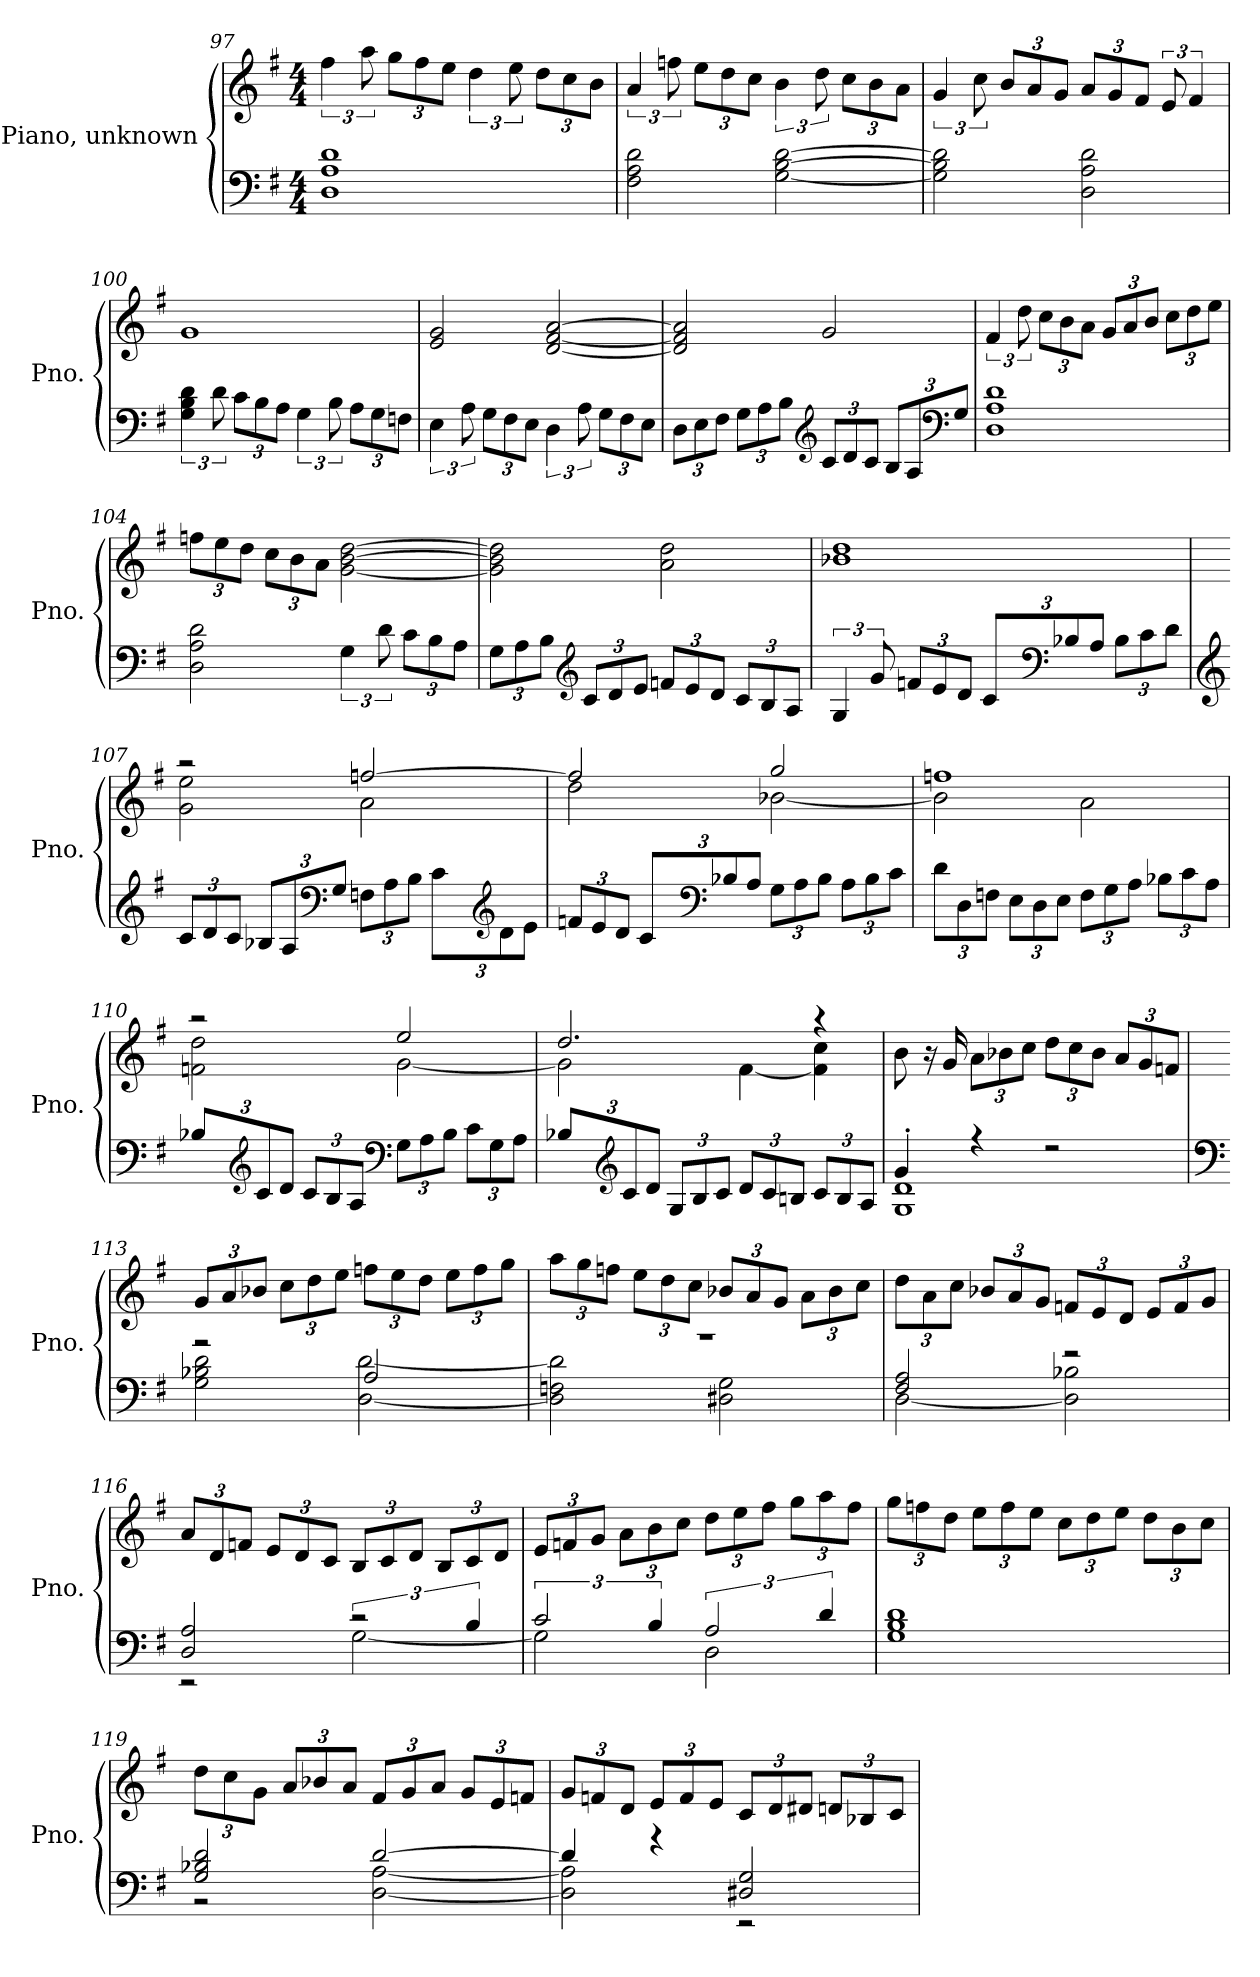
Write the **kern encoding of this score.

**kern	**kern
*part1	*part1
*staff2	*staff1
*I"Piano, unknown	*
*I'Pno.	*
*clefF4	*clefG2
*k[f#]	*k[f#]
*M4/4	*M4/4
=97	=97
1D 1A 1d	6ff#\
.	12aa\
*	*Xbrackettup
.	12gg\L
.	12ff#\
.	12ee\J
*	*brackettup
.	6dd\
.	12ee\
*	*Xbrackettup
.	12dd\L
.	12cc\
.	12b\J
=98	=98
*	*brackettup
2F#\ 2A\ 2d\	6a/
.	12ffn\
*	*Xbrackettup
.	12ee\L
.	12dd\
.	12cc\J
*	*brackettup
[2G\ [2B\ [2d\	6b\
.	12dd\
*	*Xbrackettup
.	12cc\L
.	12b\
.	12a\J
!!LO:LB:g=z
=99	=99
*	*brackettup
2G\] 2B\] 2d\]	6g/
.	12cc\
*	*Xbrackettup
.	12b/L
.	12a/
.	12g/J
2D\ 2A\ 2d\	12a/L
.	12g/
.	12f#/J
*	*brackettup
.	12e/
.	6f#/
=100	=100
6G\ 6B\ 6d\	1g
12d\	.
*Xbrackettup	*
12c\L	.
12B\	.
12A\J	.
*brackettup	*
6G\	.
12B\	.
*Xbrackettup	*
12A\L	.
12G\	.
12Fn\J	.
=101	=101
*brackettup	*
6E\	2e/ 2g/
12A\	.
*Xbrackettup	*
12G\L	.
12F#\	.
12E\J	.
*brackettup	*
6D\	[2d/ [2f#/ [2a/
12A\	.
*Xbrackettup	*
12G\L	.
12F#\	.
12E\J	.
!!LO:LB:g=z
=102	=102
12D\L	2d/] 2f#/] 2a/]
12E\	.
12F#\J	.
12G\L	.
12A\	.
12B\J	.
*clefG2	*
12c/L	2g/
12d/	.
12c/J	.
12B/L	.
12A/	.
*clefF4	*
12G/J	.
=103	=103
1D 1A 1d	6f#/
.	12dd\
*	*Xbrackettup
.	12cc\L
.	12b\
.	12a\J
.	12g/L
.	12a/
.	12b/J
.	12cc\L
.	12dd\
.	12ee\J
=104	=104
2D\ 2A\ 2d\	12ffn\L
.	12ee\
.	12dd\J
.	12cc\L
.	12b\
.	12a\J
*brackettup	*
6G\	[2g\ [2b\ [2dd\
12d\	.
*Xbrackettup	*
12c\L	.
12B\	.
12A\J	.
!!LO:LB:g=z
=105	=105
12G\L	2g\] 2b\] 2dd\]
12A\	.
12B\J	.
*clefG2	*
12c/L	.
12d/	.
12e/J	.
12fn/L	2a\ 2dd\
12e/	.
12d/J	.
12c/L	.
12B/	.
12A/J	.
=106	=106
*brackettup	*
6G/	1b-X 1dd
12g/	.
*Xbrackettup	*
12fn/L	.
12e/	.
12d/J	.
12c/L	.
*clefF4	*
12B-X/	.
12A/J	.
12B-\L	.
12c\	.
12d\J	.
!!LO:LB:g=z
=107	=107
*clefG2	*
*	*^
12c/L	2r	2g\ 2ee\
12d/	.	.
12c/J	.	.
12B-X/L	.	.
12A/	.	.
*clefF4	*	*
12G/J	.	.
12Fn\L	[2ffn/	2a\
12A\	.	.
12B-\J	.	.
12c\L	.	.
*clefG2	*	*
12d\	.	.
12e\J	.	.
=108	=108	=108
12fn/L	2ff/]	2dd\
12e/	.	.
12d/J	.	.
12c/L	.	.
*clefF4	*	*
12B-X/	.	.
12A/J	.	.
12G\L	2gg/	[2b-X\
12A\	.	.
12B-\J	.	.
12A\L	.	.
12B-\	.	.
12c\J	.	.
=109	=109	=109
12d\L	1ffn	2b-\]
12D\	.	.
12Fn\J	.	.
12E\L	.	.
12D\	.	.
12E\J	.	.
12F\L	.	2a\
12G\	.	.
12A\J	.	.
12B-X\L	.	.
12c\	.	.
12A\J	.	.
!!LO:LB:g=z	!!
=110	=110	=110
12B-X/L	2r	2fn\ 2dd\
*clefG2	*	*
12c/	.	.
12d/J	.	.
12c/L	.	.
12B-/	.	.
12A/J	.	.
*clefF4	*	*
12G\L	2ee/	[2g\
12A\	.	.
12B-\J	.	.
12c\L	.	.
12G\	.	.
12A\J	.	.
=111	=111	=111
12B-X/L	2.dd/	2g\]
*clefG2	*	*
12c/	.	.
12d/J	.	.
12G/L	.	.
12B-/	.	.
12c/J	.	.
12d/L	.	[4f#\
12c/	.	.
12Bn/J	.	.
12c/L	4r	4f#\] 4cc\
12B/	.	.
12A/J	.	.
*	*v	*v
!!LO:PB:g=z
=112	=112
*^	*
4g'/	1G 1d	8b\
.	.	16r
.	.	16g/
4r	.	12a\L
.	.	12b-X\
.	.	12cc\J
2r	.	12dd\L
.	.	12cc\
.	.	12b-\J
.	.	12a/L
.	.	12g/
.	.	12fn/J
=113	=113	=113
*clefF4	*	*
2r	2G\ 2B-X\ 2d\	12g/L
.	.	12a/
.	.	12b-X/J
.	.	12cc\L
.	.	12dd\
.	.	12ee\J
2A/	[2D\ [2d\	12ffn\L
.	.	12ee\
.	.	12dd\J
.	.	12ee\L
.	.	12ff\
.	.	12gg\J
=114	=114	=114
1r	2D\] 2Fn\ 2d\]	12aa\L
.	.	12gg\
.	.	12ffn\J
.	.	12ee\L
.	.	12dd\
.	.	12cc\J
.	2D#X\ 2G\	12b-X/L
.	.	12a/
.	.	12g/J
.	.	12a\L
.	.	12b-\
.	.	12cc\J
!!LO:LB:g=z
=115	=115	=115
2F#/ 2A/	[2D\	12dd\L
.	.	12a\
.	.	12cc\J
.	.	12b-X/L
.	.	12a/
.	.	12g/J
2r	2D\] 2B-X\	12fn/L
.	.	12e/
.	.	12d/J
.	.	12e/L
.	.	12f/
.	.	12g/J
=116	=116	=116
2D/ 2A/	2r	12a/L
.	.	12d/
.	.	12fn/J
.	.	12e/L
.	.	12d/
.	.	12c/J
*brackettup	*	*
3r	[2G\	12B/L
.	.	12c/
.	.	12d/J
.	.	12B/L
6B/	.	12c/
.	.	12d/J
=117	=117	=117
3c/	2G\]	12e/L
.	.	12fn/
.	.	12g/J
.	.	12a\L
6B/	.	12b\
.	.	12cc\J
3A/	2D\	12dd\L
.	.	12ee\
.	.	12ff#\J
.	.	12gg\L
6d/	.	12aa\
.	.	12ff#\J
*v	*v	*
!!LO:LB:g=z
=118	=118
1G 1B 1d	12gg\L
.	12ffn\
.	12dd\J
.	12ee\L
.	12ff\
.	12ee\J
.	12cc\L
.	12dd\
.	12ee\J
.	12dd\L
.	12b\
.	12cc\J
=119	=119
*^	*
2G/ 2B-X/ 2d/	2r	12dd\L
.	.	12cc\
.	.	12g\J
.	.	12a/L
.	.	12b-X/
.	.	12a/J
[2d/	[2D\ [2A\	12f#/L
.	.	12g/
.	.	12a/J
.	.	12g/L
.	.	12e/
.	.	12fn/J
=120	=120	=120
4d/]	2D\] 2A\]	12g/L
.	.	12fn/
.	.	12d/J
4r	.	12e/L
.	.	12f/
.	.	12e/J
2D#X/ 2G/	2r	12c/L
.	.	12d/
.	.	12d#X/J
.	.	12dn/L
.	.	12B-X/
.	.	12c/J
*v	*v	*
=	=
*-	*-
